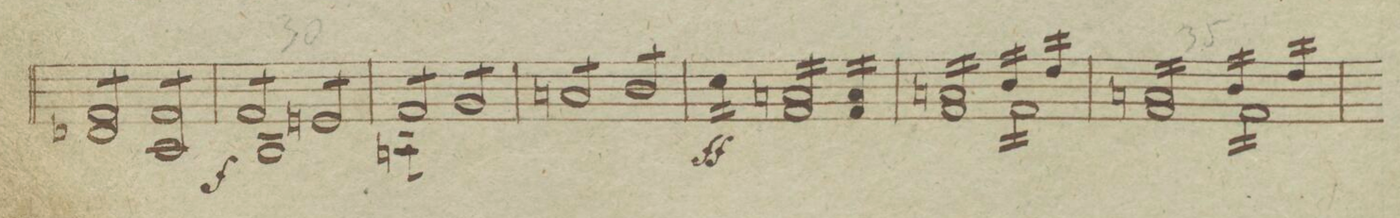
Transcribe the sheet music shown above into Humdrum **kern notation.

**kern	**dynam
*I"Violino Secondo.	*
*clefG2	*
*k[b-e-a-]	*
*met(c)	*
*M4/4	*
8d-X/L 8f	.
8d-/ 8f	.
8d-/ 8f	.
8d-/J 8f	.
8A-/L 8f	.
8A-/ 8f	.
8A-/ 8f	.
8A-/J 8f	.
=30	=30
*^	*
8f/L	1B-\L	f
8f/	.	.
8f/	.	.
8f/J	.	.
8en/L	.	.
8e/	.	.
8e/	.	.
8e/J	.	.
=31	=31	=31
8f/L	8An\	.
8f/	8ryy	.
8f/	4ryy	.
8f/J	.	.
8g/L	2ryy	.
8g/	.	.
8g/	.	.
8g/J	.	.
*v	*v	*
=32	=32
8an/L	.
8a/	.
8a/	.
8a/J	.
8b-/L	.
8b-/	.
8b-/	.
8b-/J	.
=33	=33
16cc\LL	ff
16cc\	.
16cc\	.
16cc\JJ	.
16f/LL 16an	.
16f/ 16a	.
16f/ 16a	.
16f/ 16a	.
16f 16a	.
16f/ 16a	.
16f/ 16a	.
16f/JJ 16a	.
16f/LL 16a	.
16f/ 16a	.
16f/ 16a	.
16f/JJ 16a	.
=34	=34
*^	*
16f/LL 16an	2ryy	.
16f/ 16a	.	.
16f/ 16a	.	.
16f/ 16a	.	.
16f/ 16a	.	.
16f/ 16a	.	.
16f/ 16a	.	.
16f/JJ 16a	.	.
16b-/LL	16f\LL	.
16b-/	16f\	.
16b-/	16f\	.
16b-/JJ	16f\	.
16dd/LL	16f\	.
16dd/	16f\	.
16dd/	16f\	.
16dd/JJ	16f\JJ	.
=35	=35	=35
16f/LL 16an	2ryy	.
16f/ 16a	.	.
16f/ 16a	.	.
16f/ 16a	.	.
16f/ 16a	.	.
16f/ 16a	.	.
16f/ 16a	.	.
16f/JJ 16a	.	.
16b-/LL	16f\LL	.
16b-/	16f\	.
16b-/	16f\	.
16b-/JJ	16f\	.
16dd/LL	16f\	.
16dd/	16f\	.
16dd/	16f\	.
16dd/JJ	16f\JJ	.
*v	*v	*
=36	=36
*-	*-
